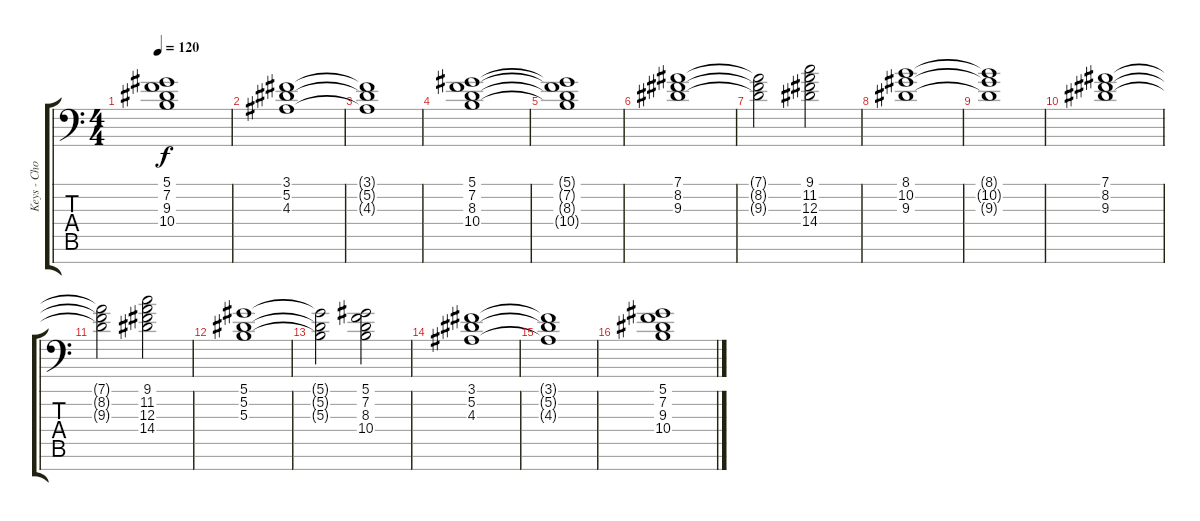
\track ("Keys - Chord I" "Keys - Cho") {instrument synthstrings1}
\staff {score tabs}
\tuning (Eb4 Bb3 Gb3 Db3 Ab2 Eb2 Bb1) {hide}
\ts (4 4)
\tempo 120
\clef f4
\ks c
(5.1{t} 7.2{t} 9.3{t} 10.4{t}).1{dy f} |
(3.1 5.2 4.3).1{instrument pad4choir} |
(3.1{t} 5.2{t} 4.3{t}).1 |
(5.1 7.2 8.3 10.4).1{instrument pad4choir} |
(5.1{t} 7.2{t} 8.3{t} 10.4{t}).1 |
(7.1 8.2 9.3).1{instrument pad4choir} |
(7.1{t} 8.2{t} 9.3{t}).2 (9.1 11.2 12.3 14.4).2 |
(8.1 10.2 9.3).1{instrument pad4choir} |
(8.1{t} 10.2{t} 9.3{t}).1 |
(7.1 8.2 9.3).1{instrument pad4choir} |
(7.1{t} 8.2{t} 9.3{t}).2 (9.1 11.2 12.3 14.4).2 |
(5.1 5.2 5.3).1{instrument pad4choir} |
(5.1{t} 5.2{t} 5.3{t}).2 (5.1 7.2 8.3 10.4).2 |
(3.1 5.2 4.3).1{instrument pad4choir} |
(3.1{t} 5.2{t} 4.3{t}).1 |
(5.1 7.2 9.3 10.4).1{instrument pad4choir}
